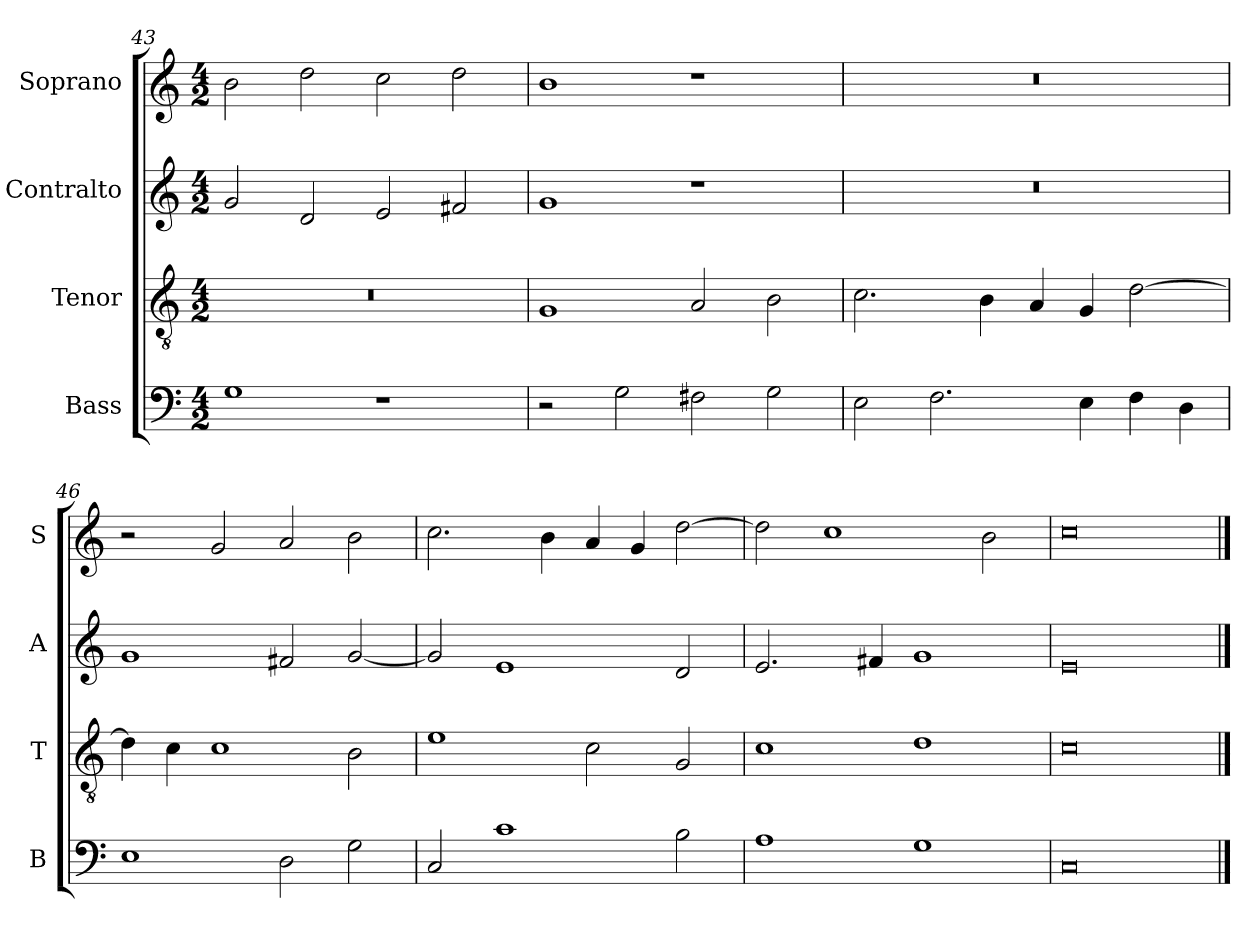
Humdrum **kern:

**kern	**kern	**kern	**kern
*part4	*part3	*part2	*part1
*staff4	*staff3	*staff2	*staff1
*I"Bass	*I"Tenor	*I"Contralto	*I"Soprano
*I'B	*I'T	*I'A	*I'S
*clefF4	*clefGv2	*clefG2	*clefG2
*k[]	*k[]	*k[]	*k[]
*C:ion	*C:ion	*C:ion	*C:ion
*M4/2	*M4/2	*M4/2	*M4/2
=43	=43	=43	=43
1G	0r	2g	2b
.	.	2d	2dd
1r	.	2e	2cc
.	.	2f#X	2dd
=44	=44	=44	=44
2r	1G	1g	1b
2G	.	.	.
2F#X	2A	1r	1r
2G	2B	.	.
=45	=45	=45	=45
2E	2.c	0r	0r
2.F	.	.	.
.	4B	.	.
.	4A	.	.
4E	4G	.	.
4F	[2d	.	.
4D	.	.	.
=46	=46	=46	=46
1E	4d]	1g	2r
.	4c	.	.
.	1c	.	2g
2D	.	2f#X	2a
2G	2B	[2g	2b
=47	=47	=47	=47
2C	1e	2g]	2.cc
1c	.	1e	.
.	.	.	4b
.	2c	.	4a
.	.	.	4g
2B	2G	2d	[2dd
=48	=48	=48	=48
1A	1c	2.e	2dd]
.	.	.	1cc
.	.	4f#X	.
1G	1d	1g	.
.	.	.	2b
=49	=49	=49	=49
0C	0c	0e	0cc
==	==	==	==
*-	*-	*-	*-
